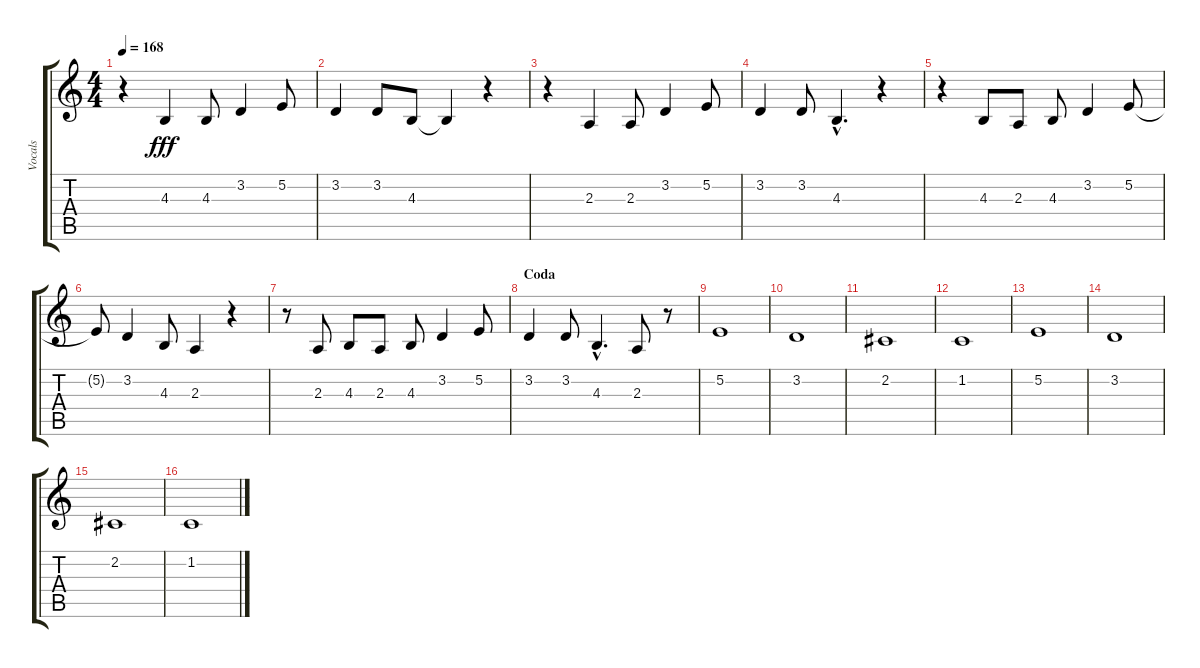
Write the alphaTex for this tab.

\track ("Vocals" "Vocals") {instrument altosax}
\staff {score tabs}
\tuning (E4 B3 G3 D3 A2 E2) {hide}
\ts (4 4)
\tempo 168
\clef g2
\ks c
r.4{dy fff} 4.3.4 4.3.8 3.2.4 5.2.8 |
3.2.4 3.2.8 4.3.8 4.3{t}.4 r.4 |
r.4 2.3.4 2.3.8 3.2.4 5.2.8 |
3.2.4 3.2.8 4.3{hac}.4{d} r.4 |
r.4 4.3.8 2.3.8 4.3.8 3.2.4 5.2.8 |
5.2{t}.8 3.2.4 4.3.8 2.3.4 r.4 |
r.8 2.3.8 4.3.8 2.3.8 4.3.8 3.2.4 5.2.8 |
\section ("" "Coda")
3.2.4 3.2.8 4.3{hac}.4{d} 2.3.8 r.8 |
5.2.1 |
3.2.1 |
2.2.1 |
1.2.1 |
5.2.1 |
3.2.1 |
2.2.1 |
1.2.1
